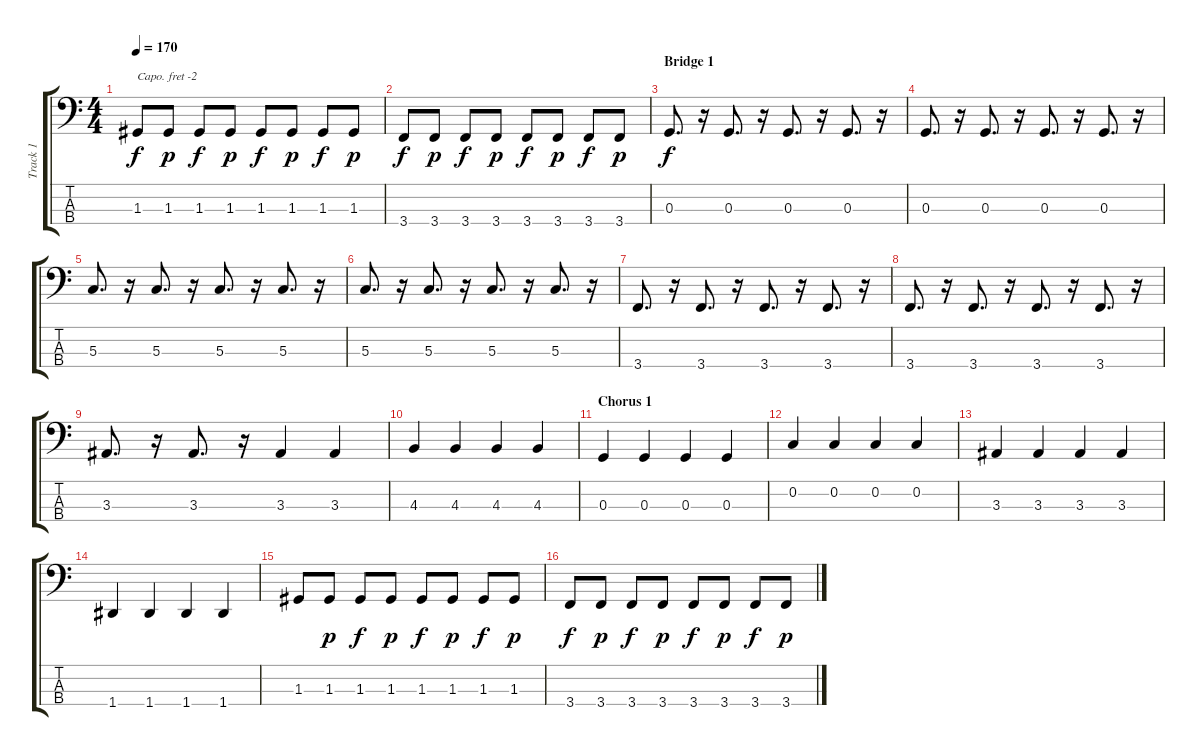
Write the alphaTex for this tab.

\track ("Track 1" "Track 1") {instrument electricbasspick}
\staff {score tabs}
\capo -2
\tuning (G2 D2 A1 E1) {hide}
\ts (4 4)
\tempo 170
\clef f4
\ks c
1.3.8{dy f} 1.3.8{dy p} 1.3.8{dy f} 1.3.8{dy p} 1.3.8{dy f} 1.3.8{dy p} 1.3.8{dy f} 1.3.8{dy p} |
3.4.8{dy f} 3.4.8{dy p} 3.4.8{dy f} 3.4.8{dy p} 3.4.8{dy f} 3.4.8{dy p} 3.4.8{dy f} 3.4.8{dy p} |
\section ("" "Bridge 1")
0.3.8{d dy f} r.16 0.3.8{d} r.16 0.3.8{d} r.16 0.3.8{d} r.16 |
0.3.8{d} r.16 0.3.8{d} r.16 0.3.8{d} r.16 0.3.8{d} r.16 |
5.3.8{d} r.16 5.3.8{d} r.16 5.3.8{d} r.16 5.3.8{d} r.16 |
5.3.8{d} r.16 5.3.8{d} r.16 5.3.8{d} r.16 5.3.8{d} r.16 |
3.4.8{d} r.16 3.4.8{d} r.16 3.4.8{d} r.16 3.4.8{d} r.16 |
3.4.8{d} r.16 3.4.8{d} r.16 3.4.8{d} r.16 3.4.8{d} r.16 |
3.3.8{d} r.16 3.3.8{d} r.16 3.3.4 3.3.4 |
4.3.4 4.3.4 4.3.4 4.3.4 |
\section ("" "Chorus 1")
0.3.4 0.3.4 0.3.4 0.3.4 |
0.2.4 0.2.4 0.2.4 0.2.4 |
3.3.4 3.3.4 3.3.4 3.3.4 |
1.4.4 1.4.4 1.4.4 1.4.4 |
1.3.8 1.3.8{dy p} 1.3.8{dy f} 1.3.8{dy p} 1.3.8{dy f} 1.3.8{dy p} 1.3.8{dy f} 1.3.8{dy p} |
3.4.8{dy f} 3.4.8{dy p} 3.4.8{dy f} 3.4.8{dy p} 3.4.8{dy f} 3.4.8{dy p} 3.4.8{dy f} 3.4.8{dy p}
